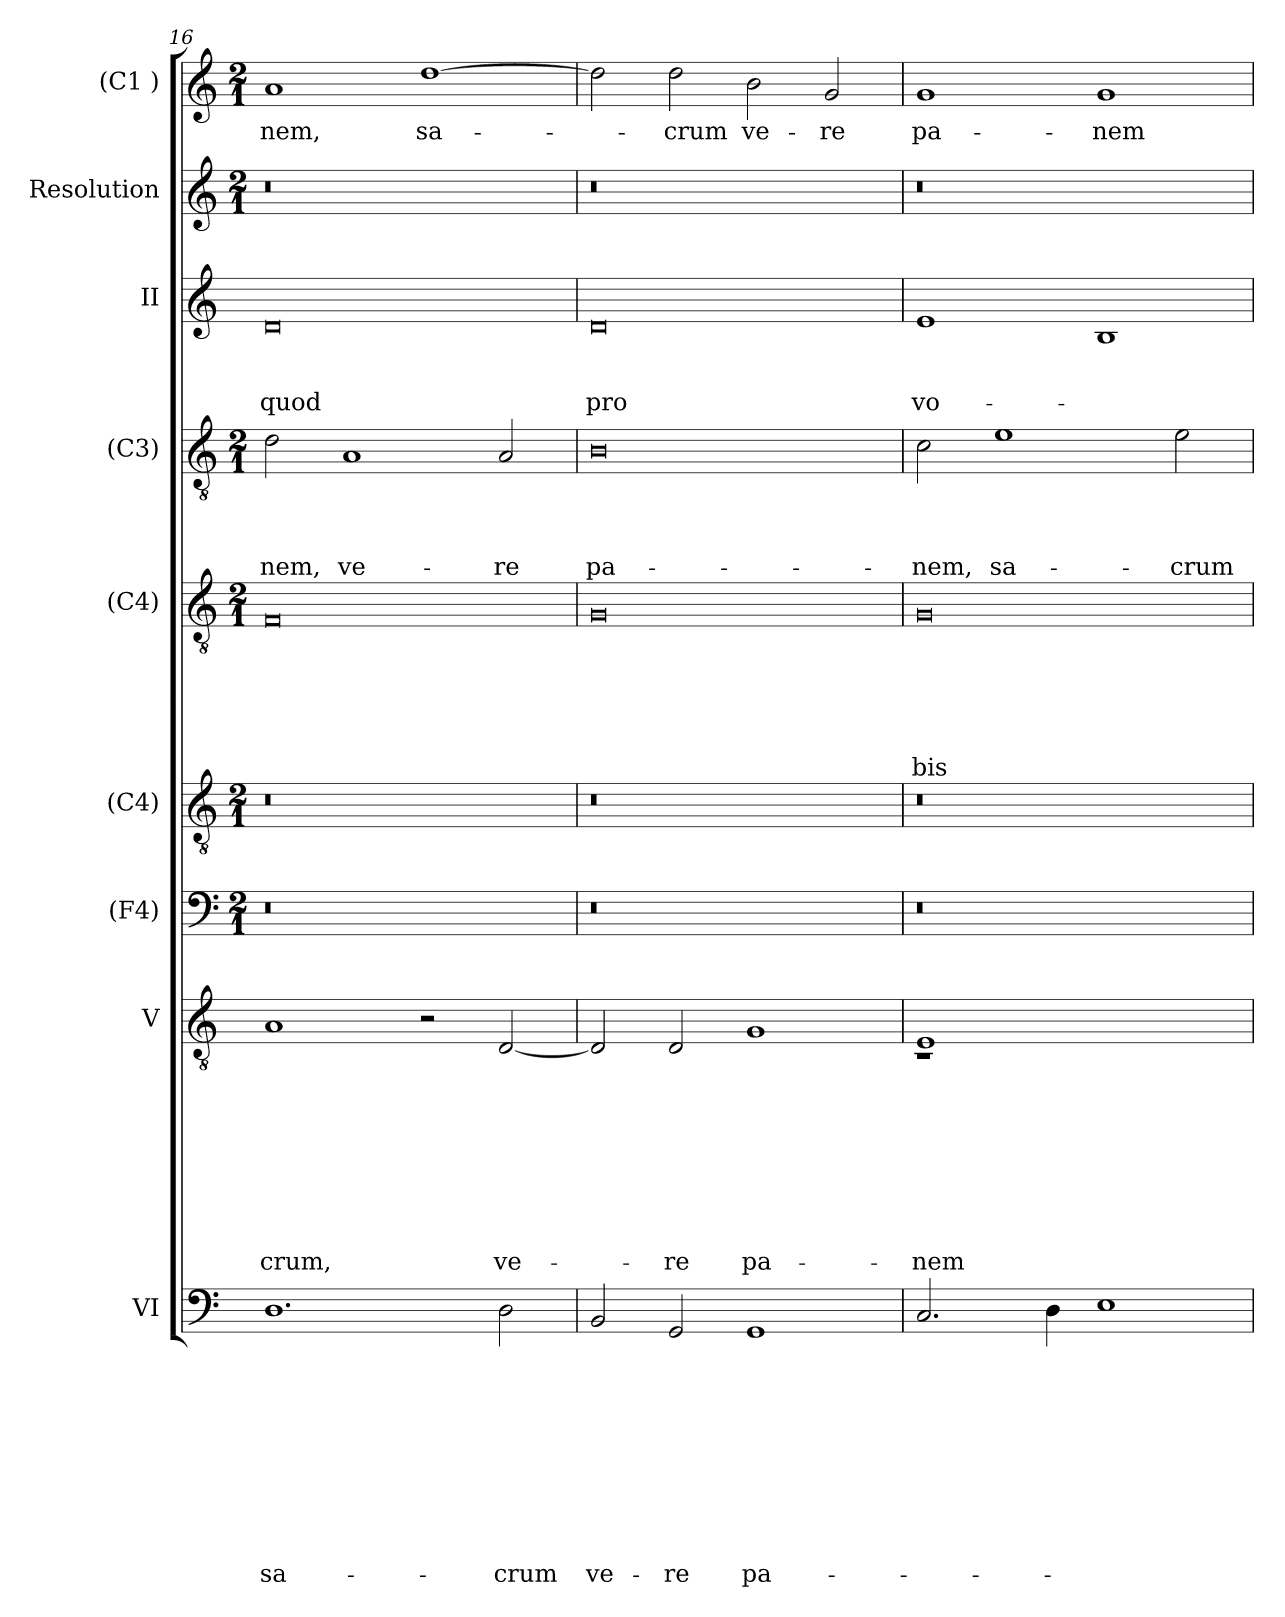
**kern	**text	**text	**text	**text	**text	**text	**text	**text	**text	**text	**kern	**text	**text	**text	**text	**text	**text	**text	**text	**text	**kern	**kern	**kern	**text	**text	**text	**text	**text	**text	**kern	**text	**text	**text	**text	**kern	**text	**text	**text	**kern	**kern	**text
*part9	*part9	*part9	*part9	*part9	*part9	*part9	*part9	*part9	*part9	*part9	*part8	*part8	*part8	*part8	*part8	*part8	*part8	*part8	*part8	*part8	*part7	*part6	*part5	*part5	*part5	*part5	*part5	*part5	*part5	*part4	*part4	*part4	*part4	*part4	*part3	*part3	*part3	*part3	*part2	*part1	*part1
*staff9	*staff9	*staff9	*staff9	*staff9	*staff9	*staff9	*staff9	*staff9	*staff9	*staff9	*staff8	*staff8	*staff8	*staff8	*staff8	*staff8	*staff8	*staff8	*staff8	*staff8	*staff7	*staff6	*staff5	*staff5	*staff5	*staff5	*staff5	*staff5	*staff5	*staff4	*staff4	*staff4	*staff4	*staff4	*staff3	*staff3	*staff3	*staff3	*staff2	*staff1	*staff1
*I"VI	*	*	*	*	*	*	*	*	*	*	*I"V	*	*	*	*	*	*	*	*	*	*I"(F4)	*I"(C4)	*I"(C4)	*	*	*	*	*	*	*I"(C3)	*	*	*	*	*I"II	*	*	*	*I"Resolution	*I"(C1 )	*
*I'VI	*	*	*	*	*	*	*	*	*	*	*I'V	*	*	*	*	*	*	*	*	*	*	*	*	*	*	*	*	*	*	*	*	*	*	*	*I'II	*	*	*	*	*	*
!!LO:PB:g=z
*clefF4	*	*	*	*	*	*	*	*	*	*	*clefGv2	*	*	*	*	*	*	*	*	*	*clefF4	*clefGv2	*clefGv2	*	*	*	*	*	*	*clefGv2	*	*	*	*	*clefG2	*	*	*	*clefG2	*clefG2	*
*k[]	*	*	*	*	*	*	*	*	*	*	*k[]	*	*	*	*	*	*	*	*	*	*k[]	*k[]	*k[]	*	*	*	*	*	*	*k[]	*	*	*	*	*k[]	*	*	*	*k[]	*k[]	*
*C:	*	*	*	*	*	*	*	*	*	*	*C:	*	*	*	*	*	*	*	*	*	*C:	*C:	*C:	*	*	*	*	*	*	*C:	*	*	*	*	*C:	*	*	*	*C:	*C:	*
*	*	*	*	*	*	*	*	*	*	*	*	*	*	*	*	*	*	*	*	*	*M2/1	*M2/1	*M2/1	*	*	*	*	*	*	*M2/1	*	*	*	*	*	*	*	*	*M2/1	*M2/1	*
=16	=16	=16	=16	=16	=16	=16	=16	=16	=16	=16	=16	=16	=16	=16	=16	=16	=16	=16	=16	=16	=16	=16	=16	=16	=16	=16	=16	=16	=16	=16	=16	=16	=16	=16	=16	=16	=16	=16	=16	=16	=16
!	!	!	!	!	!	!	!	!	!	!LO:LY:b	!	!	!	!	!	!	!	!	!	!LO:LY:b	!	!	!	!	!	!	!	!	!	!	!	!	!	!LO:LY:b	!	!	!	!LO:LY:b	!	!	!LO:LY:b
1.D	.	.	.	.	.	.	.	.	.	sa-	1A	.	.	.	.	.	.	.	.	-crum,	0r	0r	0F	.	.	.	.	.	.	2d\	.	.	.	-nem,	0d	.	.	quod	0r	1a	-nem,
!	!	!	!	!	!	!	!	!	!	!	!	!	!	!	!	!	!	!	!	!	!	!	!	!	!	!	!	!	!	!	!	!	!	!LO:LY:b	!	!	!	!	!	!	!
.	.	.	.	.	.	.	.	.	.	.	.	.	.	.	.	.	.	.	.	.	.	.	.	.	.	.	.	.	.	1A	.	.	.	ve-	.	.	.	.	.	.	.
!	!	!	!	!	!	!	!	!	!	!	!	!	!	!	!	!	!	!	!	!	!	!	!	!	!	!	!	!	!	!	!	!	!	!	!	!	!	!	!	!	!LO:LY:b
.	.	.	.	.	.	.	.	.	.	.	2r	.	.	.	.	.	.	.	.	.	.	.	.	.	.	.	.	.	.	.	.	.	.	.	.	.	.	.	.	[>1dd	sa-
!	!	!	!	!	!	!	!	!	!	!LO:LY:b	!	!	!	!	!	!	!	!	!	!LO:LY:b	!	!	!	!	!	!	!	!	!	!	!	!	!	!LO:LY:b	!	!	!	!	!	!	!
2D\	.	.	.	.	.	.	.	.	.	-crum	[<2D/	.	.	.	.	.	.	.	.	ve-	.	.	.	.	.	.	.	.	.	2A/	.	.	.	-re	.	.	.	.	.	.	.
=17	=17	=17	=17	=17	=17	=17	=17	=17	=17	=17	=17	=17	=17	=17	=17	=17	=17	=17	=17	=17	=17	=17	=17	=17	=17	=17	=17	=17	=17	=17	=17	=17	=17	=17	=17	=17	=17	=17	=17	=17	=17
!	!	!	!	!	!	!	!	!	!	!LO:LY:b	!	!	!	!	!	!	!	!	!	!	!	!	!	!	!	!	!	!	!	!	!	!	!	!LO:LY:b:rj	!	!	!	!LO:LY:b:rj	!	!	!
2BB/	.	.	.	.	.	.	.	.	.	ve-	2D/]	.	.	.	.	.	.	.	.	.	0r	0r	0G	.	.	.	.	.	.	0B	.	.	.	pa-	0d	.	.	pro	0r	2dd\]	.
!	!	!	!	!	!	!	!	!	!	!LO:LY:b	!	!	!	!	!	!	!	!	!	!LO:LY:b	!	!	!	!	!	!	!	!	!	!	!	!	!	!	!	!	!	!	!	!	!LO:LY:b
2GG/	.	.	.	.	.	.	.	.	.	-re	2D/	.	.	.	.	.	.	.	.	-re	.	.	.	.	.	.	.	.	.	.	.	.	.	.	.	.	.	.	.	2dd\	-crum
!	!	!	!	!	!	!	!	!	!	!LO:LY:b	!	!	!	!	!	!	!	!	!	!LO:LY:b	!	!	!	!	!	!	!	!	!	!	!	!	!	!	!	!	!	!	!	!	!LO:LY:b
1GG	.	.	.	.	.	.	.	.	.	pa-	1G	.	.	.	.	.	.	.	.	pa-	.	.	.	.	.	.	.	.	.	.	.	.	.	.	.	.	.	.	.	2b\	ve-
!	!	!	!	!	!	!	!	!	!	!	!	!	!	!	!	!	!	!	!	!	!	!	!	!	!	!	!	!	!	!	!	!	!	!	!	!	!	!	!	!	!LO:LY:b
.	.	.	.	.	.	.	.	.	.	.	.	.	.	.	.	.	.	.	.	.	.	.	.	.	.	.	.	.	.	.	.	.	.	.	.	.	.	.	.	2g/	-re
=18	=18	=18	=18	=18	=18	=18	=18	=18	=18	=18	=18	=18	=18	=18	=18	=18	=18	=18	=18	=18	=18	=18	=18	=18	=18	=18	=18	=18	=18	=18	=18	=18	=18	=18	=18	=18	=18	=18	=18	=18	=18
*	*	*	*	*	*	*	*	*	*	*	*^	*	*	*	*	*	*	*	*	*	*	*	*	*	*	*	*	*	*	*	*	*	*	*	*	*	*	*	*	*	*
!	!	!	!	!	!	!	!	!	!	!	!	!LO:N:vis=1	!	!	!	!	!	!	!	!	!LO:LY:b	!	!	!	!	!	!	!	!	!LO:LY:b	!	!	!	!	!LO:LY:b	!	!	!	!LO:LY:b	!	!	!LO:LY:b
2.C/	.	.	.	.	.	.	.	.	.	.	1E	0rC	.	.	.	.	.	.	.	.	-nem	0r	0r	0G	.	.	.	.	.	-bis	2c\	.	.	.	-nem,	1e	.	.	vo-	0r	1g	pa-
!	!	!	!	!	!	!	!	!	!	!	!	!	!	!	!	!	!	!	!	!	!	!	!	!	!	!	!	!	!	!	!	!	!	!	!LO:LY:b	!	!	!	!	!	!	!
.	.	.	.	.	.	.	.	.	.	.	.	.	.	.	.	.	.	.	.	.	.	.	.	.	.	.	.	.	.	.	1e	.	.	.	sa-	.	.	.	.	.	.	.
4D\	.	.	.	.	.	.	.	.	.	.	.	.	.	.	.	.	.	.	.	.	.	.	.	.	.	.	.	.	.	.	.	.	.	.	.	.	.	.	.	.	.	.
!	!	!	!	!	!	!	!	!	!	!	!	!	!	!	!	!	!	!	!	!	!	!	!	!	!	!	!	!	!	!	!	!	!	!	!	!	!	!	!	!	!	!LO:LY:b
1E	.	.	.	.	.	.	.	.	.	.	1ryy	.	.	.	.	.	.	.	.	.	.	.	.	.	.	.	.	.	.	.	.	.	.	.	.	1B	.	.	.	.	1g	-nem
!	!	!	!	!	!	!	!	!	!	!	!	!	!	!	!	!	!	!	!	!	!	!	!	!	!	!	!	!	!	!	!	!	!	!	!LO:LY:b	!	!	!	!	!	!	!
.	.	.	.	.	.	.	.	.	.	.	.	.	.	.	.	.	.	.	.	.	.	.	.	.	.	.	.	.	.	.	2e\	.	.	.	-crum	.	.	.	.	.	.	.
*	*	*	*	*	*	*	*	*	*	*	*v	*v	*	*	*	*	*	*	*	*	*	*	*	*	*	*	*	*	*	*	*	*	*	*	*	*	*	*	*	*	*	*
=	=	=	=	=	=	=	=	=	=	=	=	=	=	=	=	=	=	=	=	=	=	=	=	=	=	=	=	=	=	=	=	=	=	=	=	=	=	=	=	=	=
*-	*-	*-	*-	*-	*-	*-	*-	*-	*-	*-	*-	*-	*-	*-	*-	*-	*-	*-	*-	*-	*-	*-	*-	*-	*-	*-	*-	*-	*-	*-	*-	*-	*-	*-	*-	*-	*-	*-	*-	*-	*-
